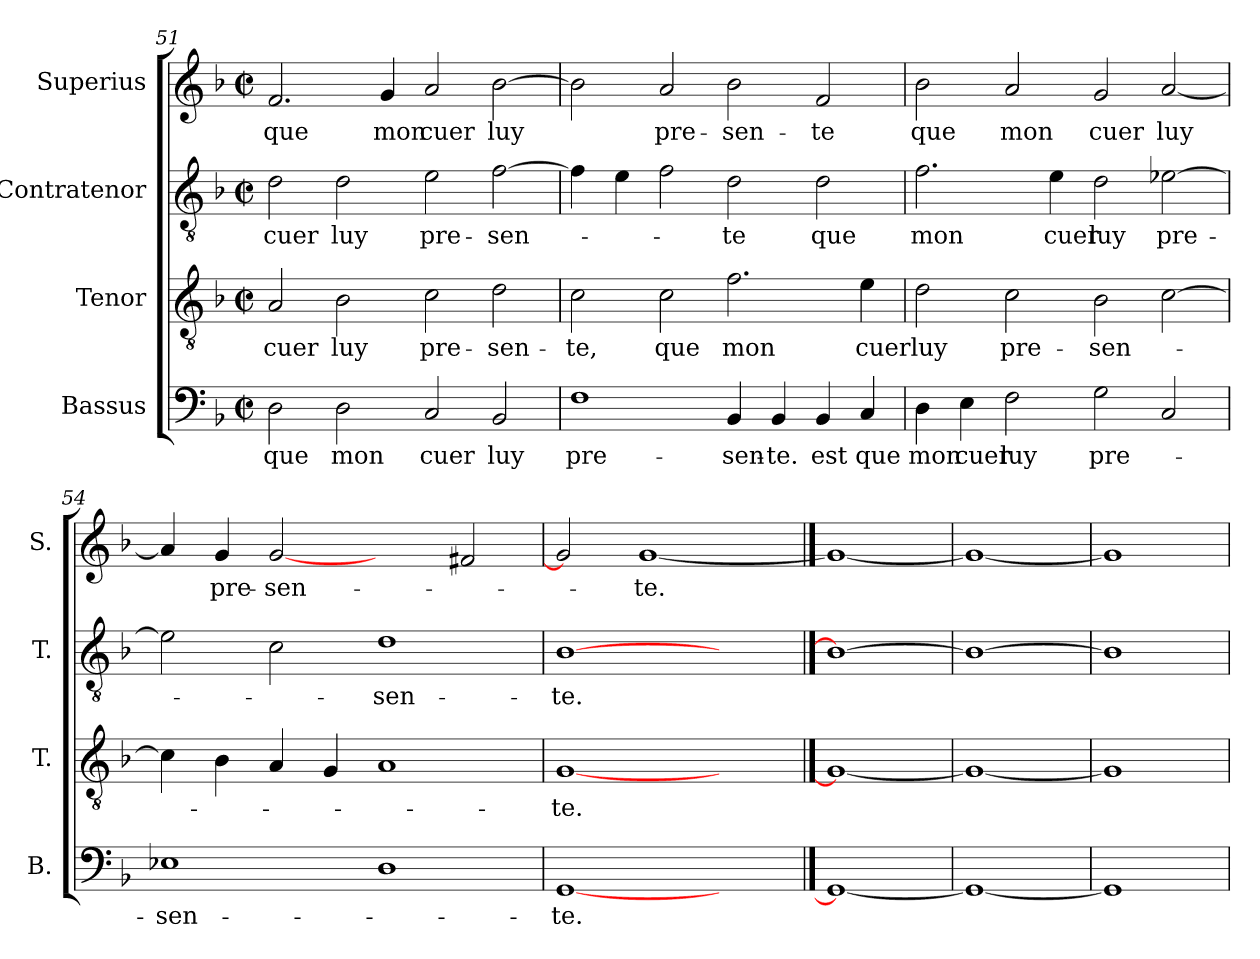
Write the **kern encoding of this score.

**kern	**text	**kern	**text	**kern	**text	**kern	**text
*part4	*part4	*part3	*part3	*part2	*part2	*part1	*part1
*staff4	*staff4	*staff3	*staff3	*staff2	*staff2	*staff1	*staff1
*I"Bassus	*	*I"Tenor	*	*I"Contratenor	*	*I"Superius	*
*I'B.	*	*I'T.	*	*I'T.	*	*I'S.	*
!!LO:LB:g=z
*clefF4	*	*clefGv2	*	*clefGv2	*	*clefG2	*
*k[b-]	*	*k[b-]	*	*k[b-]	*	*k[b-]	*
*F:	*	*F:	*	*F:	*	*F:	*
*M2/2	*	*M2/2	*	*M2/2	*	*M2/2	*
*met(c|)	*	*met(c|)	*	*met(c|)	*	*met(c|)	*
=51	=51	=51	=51	=51	=51	=51	=51
2D\	que	2A/	cuer	2d\	cuer	2.f/	que
2D\	mon	2B-\	luy	2d\	luy	.	.
.	.	.	.	.	.	4g/	mon
2C/	cuer	2c\	pre-	2e\	pre-	2a/	cuer
2BB-/	luy	2d\	-sen-	[2f\	-sen-	[2b-\	luy
=52	=52	=52	=52	=52	=52	=52	=52
1F\	pre-	2c\	-te,	4f\]	.	2b-\]	.
.	.	.	.	4e\	.	.	.
.	.	2c\	que	2f\	.	2a/	pre-
4BB-/	-sen-	2.f\	mon	2d\	-te	2b-\	-sen-
4BB-/	-te.	.	.	.	.	.	.
4BB-/	est	.	.	2d\	que	2f/	-te
4C/	que	4e\	cuer	.	.	.	.
=53	=53	=53	=53	=53	=53	=53	=53
4D\	mon	2d\	luy	2.f\	mon	2b-\	que
4E\	cuer	.	.	.	.	.	.
2F\	luy	2c\	pre-	.	.	2a/	mon
.	.	.	.	4e\	cuer	.	.
2G\	pre-	2B-\	-sen-	2d\	luy	2g/	cuer
2C/	.	[2c\	.	[2e-X\	pre-	[2a/	luy
=54	=54	=54	=54	=54	=54	=54	=54
1E-X\	-sen-	4c\]	.	2e-\]	.	4a/]	.
.	.	4B-\	.	.	.	4g/	pre-
.	.	4A/	.	2c\	.	[2g/	-sen-
.	.	4G/	.	.	.	.	.
1D\	.	1A/	.	1d\	-sen-	2ryy	.
.	.	.	.	.	.	2f#X/	.
=55	=55	=55	=55	=55	=55	=55	=55
[1GG/	-te.	[1G/	-te.	[1B-\	-te.	2g/]	.
.	.	.	.	.	.	[1g/	-te.
2ryy	.	2ryy	.	2ryy	.	.	.
==56	==56	==56	==56	==56	==56	==56	==56
1GG/_	.	1G/_	.	1B-\_	.	1g/_	.
=57	=57	=57	=57	=57	=57	=57	=57
1GG/_	.	1G/_	.	1B-\_	.	1g/_	.
=58	=58	=58	=58	=58	=58	=58	=58
1GG/]	.	1G/]	.	1B-\]	.	1g/]	.
=	=	=	=	=	=	=	=
*-	*-	*-	*-	*-	*-	*-	*-
